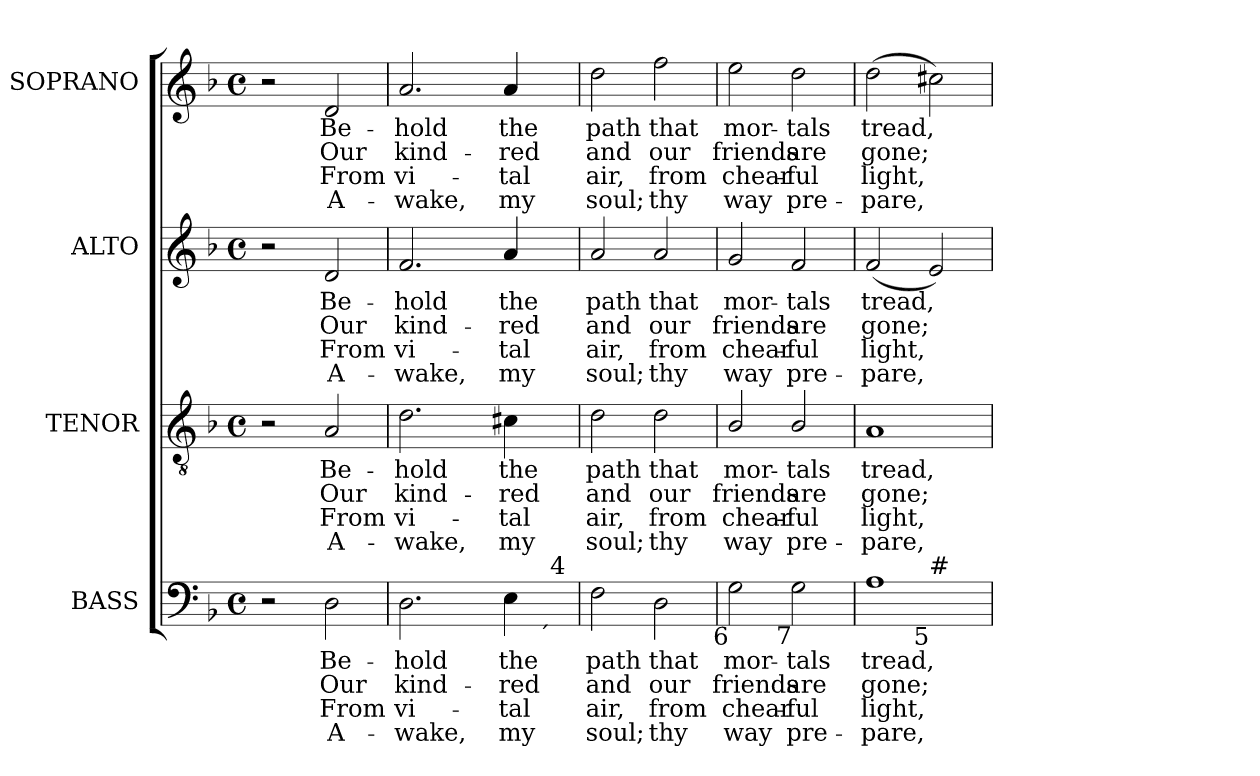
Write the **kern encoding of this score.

**kern	**text	**text	**text	**text	**kern	**text	**text	**text	**text	**kern	**text	**text	**text	**text	**kern	**text	**text	**text	**text
*part4	*part4	*part4	*part4	*part4	*part3	*part3	*part3	*part3	*part3	*part2	*part2	*part2	*part2	*part2	*part1	*part1	*part1	*part1	*part1
*staff4	*staff4	*staff4	*staff4	*staff4	*staff3	*staff3	*staff3	*staff3	*staff3	*staff2	*staff2	*staff2	*staff2	*staff2	*staff1	*staff1	*staff1	*staff1	*staff1
*I"BASS	*	*	*	*	*I"TENOR	*	*	*	*	*I"ALTO	*	*	*	*	*I"SOPRANO	*	*	*	*
*I'B.	*	*	*	*	*I'T.	*	*	*	*	*I'A.	*	*	*	*	*I'S.	*	*	*	*
!!LO:PB:g=z
*clefF4	*	*	*	*	*clefGv2	*	*	*	*	*clefG2	*	*	*	*	*clefG2	*	*	*	*
*	*	*	*	*	*ITrd7c12	*	*	*	*	*	*	*	*	*	*	*	*	*	*
*k[b-]	*	*	*	*	*k[b-]	*	*	*	*	*k[b-]	*	*	*	*	*k[b-]	*	*	*	*
*d:	*	*	*	*	*d:	*	*	*	*	*d:	*	*	*	*	*d:	*	*	*	*
*M4/4	*	*	*	*	*M4/4	*	*	*	*	*M4/4	*	*	*	*	*M4/4	*	*	*	*
*met(c)	*	*	*	*	*met(c)	*	*	*	*	*met(c)	*	*	*	*	*met(c)	*	*	*	*
=1	=1	=1	=1	=1	=1	=1	=1	=1	=1	=1	=1	=1	=1	=1	=1	=1	=1	=1	=1
2r	.	.	.	.	2r	.	.	.	.	2r	.	.	.	.	2r	.	.	.	.
!	!LO:LY:b:color=#000000	!LO:LY:b:color=#000000	!LO:LY:b:color=#000000	!LO:LY:b:color=#000000	!	!	!	!	!	!	!	!	!	!	!	!	!	!	!
!	!	!	!	!	!	!LO:LY:b:color=#000000	!LO:LY:b:color=#000000	!LO:LY:b:color=#000000	!LO:LY:b:color=#000000	!	!	!	!	!	!	!	!	!	!
!	!	!	!	!	!	!	!	!	!	!	!LO:LY:b:color=#000000	!LO:LY:b:color=#000000	!LO:LY:b:color=#000000	!LO:LY:b:color=#000000	!	!	!	!	!
!	!	!	!	!	!	!	!	!	!	!	!	!	!	!	!	!LO:LY:b:color=#000000	!LO:LY:b:color=#000000	!LO:LY:b:color=#000000	!LO:LY:b:color=#000000
2Di\	Be-	Our	From	A-	2AAi/	Be-	Our	From	A-	2di/	Be-	Our	From	A-	2di/	Be-	Our	From	A-
=2	=2	=2	=2	=2	=2	=2	=2	=2	=2	=2	=2	=2	=2	=2	=2	=2	=2	=2	=2
!	!LO:LY:b:color=#000000	!LO:LY:b:color=#000000	!LO:LY:b:color=#000000	!LO:LY:b:color=#000000	!	!	!	!	!	!	!	!	!	!	!	!	!	!	!
!	!	!	!	!	!	!LO:LY:b:color=#000000	!LO:LY:b:color=#000000	!LO:LY:b:color=#000000	!LO:LY:b:color=#000000	!	!	!	!	!	!	!	!	!	!
!	!	!	!	!	!	!	!	!	!	!	!LO:LY:b:color=#000000	!LO:LY:b:color=#000000	!LO:LY:b:color=#000000	!LO:LY:b:color=#000000	!	!	!	!	!
!	!	!	!	!	!	!	!	!	!	!	!	!	!	!	!	!LO:LY:b:color=#000000	!LO:LY:b:color=#000000	!LO:LY:b:color=#000000	!LO:LY:b:color=#000000
*^	*	*	*	*	*	*	*	*	*	*	*	*	*	*	*	*	*	*	*
2.Di\	2ryy	-hold	kind-	-vi-	-wake,	2.Di\	-hold	kind-	-vi-	-wake,	2.fi/	-hold	kind-	-vi-	-wake,	2.ai/	-hold	kind-	-vi-	-wake,
.	4ryy	.	.	.	.	.	.	.	.	.	.	.	.	.	.	.	.	.	.	.
!	!	!LO:LY:b:color=#000000	!LO:LY:b:color=#000000	!LO:LY:b:color=#000000	!LO:LY:b:color=#000000	!	!	!	!	!	!	!	!	!	!	!	!	!	!	!
!	!	!	!	!	!	!	!LO:LY:b:color=#000000	!LO:LY:b:color=#000000	!LO:LY:b:color=#000000	!LO:LY:b:color=#000000	!	!	!	!	!	!	!	!	!	!
!	!	!	!	!	!	!	!	!	!	!	!	!LO:LY:b:color=#000000	!LO:LY:b:color=#000000	!LO:LY:b:color=#000000	!LO:LY:b:color=#000000	!	!	!	!	!
!	!	!	!	!	!	!	!	!	!	!	!	!	!	!	!	!	!LO:LY:b:color=#000000	!LO:LY:b:color=#000000	!LO:LY:b:color=#000000	!LO:LY:b:color=#000000
4Ei\	16ryy	the	-red	tal	my	4C#Xi\	the	-red	tal	my	4ai/	the	-red	tal	my	4ai/	the	-red	tal	my
.	32ryy	.	.	.	.	.	.	.	.	.	.	.	.	.	.	.	.	.	.	.
.	64ryy	.	.	.	.	.	.	.	.	.	.	.	.	.	.	.	.	.	.	.
.	128ryy	.	.	.	.	.	.	.	.	.	.	.	.	.	.	.	.	.	.	.
.	256ryy	.	.	.	.	.	.	.	.	.	.	.	.	.	.	.	.	.	.	.
.	1024ryy	.	.	.	.	.	.	.	.	.	.	.	.	.	.	.	.	.	.	.
!	!LO:TX:b:rj:t=´	!	!	!	!	!	!	!	!	!	!	!	!	!	!	!	!	!	!	!
!	!LO:TX:t=4	!	!	!	!	!	!	!	!	!	!	!	!	!	!	!	!	!	!	!
.	8ryy	.	.	.	.	.	.	.	.	.	.	.	.	.	.	.	.	.	.	.
.	512.ryy	.	.	.	.	.	.	.	.	.	.	.	.	.	.	.	.	.	.	.
*v	*v	*	*	*	*	*	*	*	*	*	*	*	*	*	*	*	*	*	*	*
=3	=3	=3	=3	=3	=3	=3	=3	=3	=3	=3	=3	=3	=3	=3	=3	=3	=3	=3	=3
*^	*	*	*	*	*	*	*	*	*	*	*	*	*	*	*	*	*	*	*
!	!	!LO:LY:b:color=#000000	!LO:LY:b:color=#000000	!LO:LY:b:color=#000000	!LO:LY:b:color=#000000	!	!	!	!	!	!	!	!	!	!	!	!	!	!	!
*v	*v	*	*	*	*	*	*	*	*	*	*	*	*	*	*	*	*	*	*	*
*^	*	*	*	*	*	*	*	*	*	*	*	*	*	*	*	*	*	*	*
!	!	!	!	!	!	!	!LO:LY:b:color=#000000	!LO:LY:b:color=#000000	!LO:LY:b:color=#000000	!LO:LY:b:color=#000000	!	!	!	!	!	!	!	!	!	!
*v	*v	*	*	*	*	*	*	*	*	*	*	*	*	*	*	*	*	*	*	*
*^	*	*	*	*	*	*	*	*	*	*	*	*	*	*	*	*	*	*	*
!	!	!	!	!	!	!	!	!	!	!	!	!LO:LY:b:color=#000000	!LO:LY:b:color=#000000	!LO:LY:b:color=#000000	!LO:LY:b:color=#000000	!	!	!	!	!
*v	*v	*	*	*	*	*	*	*	*	*	*	*	*	*	*	*	*	*	*	*
*^	*	*	*	*	*	*	*	*	*	*	*	*	*	*	*	*	*	*	*
!LO:TX:b:rj:t=6	!	!	!	!	!	!	!	!	!	!	!	!	!	!	!	!	!	!	!	!
!	!	!	!	!	!	!	!	!	!	!	!	!	!	!	!	!	!LO:LY:b:color=#000000	!LO:LY:b:color=#000000	!LO:LY:b:color=#000000	!LO:LY:b:color=#000000
*v	*v	*	*	*	*	*	*	*	*	*	*	*	*	*	*	*	*	*	*	*
2Fi\	path	and	air,	soul;	2Di\	path	and	air,	soul;	2ai/	path	and	air,	soul;	2ddi\	path	and	air,	soul;
!	!LO:LY:b:color=#000000	!LO:LY:b:color=#000000	!LO:LY:b:color=#000000	!LO:LY:b:color=#000000	!	!	!	!	!	!	!	!	!	!	!	!	!	!	!
!	!	!	!	!	!	!LO:LY:b:color=#000000	!LO:LY:b:color=#000000	!LO:LY:b:color=#000000	!LO:LY:b:color=#000000	!	!	!	!	!	!	!	!	!	!
!	!	!	!	!	!	!	!	!	!	!	!LO:LY:b:color=#000000	!LO:LY:b:color=#000000	!LO:LY:b:color=#000000	!LO:LY:b:color=#000000	!	!	!	!	!
!	!	!	!	!	!	!	!	!	!	!	!	!	!	!	!	!LO:LY:b:color=#000000	!LO:LY:b:color=#000000	!LO:LY:b:color=#000000	!LO:LY:b:color=#000000
2Di\	that	our	from	thy	2Di\	that	our	from	thy	2ai/	that	our	from	thy	2ffi\	that	our	from	thy
=4	=4	=4	=4	=4	=4	=4	=4	=4	=4	=4	=4	=4	=4	=4	=4	=4	=4	=4	=4
!	!LO:LY:b:color=#000000	!LO:LY:b:color=#000000	!LO:LY:b:color=#000000	!LO:LY:b:color=#000000	!	!	!	!	!	!	!	!	!	!	!	!	!	!	!
!	!	!	!	!	!	!LO:LY:b:color=#000000	!LO:LY:b:color=#000000	!LO:LY:b:color=#000000	!LO:LY:b:color=#000000	!	!	!	!	!	!	!	!	!	!
!	!	!	!	!	!	!	!	!	!	!	!LO:LY:b:color=#000000	!LO:LY:b:color=#000000	!LO:LY:b:color=#000000	!LO:LY:b:color=#000000	!	!	!	!	!
!LO:TX:b:rj:t=6	!	!	!	!	!	!	!	!	!	!	!	!	!	!	!	!	!	!	!
!	!	!	!	!	!	!	!	!	!	!	!	!	!	!	!	!LO:LY:b:color=#000000	!LO:LY:b:color=#000000	!LO:LY:b:color=#000000	!LO:LY:b:color=#000000
2Gi\	mor-	friends	chear-	-way	2BB-i/	mor-	friends	chear-	-way	2gi/	mor-	friends	chear-	-way	2eei\	mor-	friends	chear-	-way
!	!LO:LY:b:color=#000000	!LO:LY:b:color=#000000	!LO:LY:b:color=#000000	!LO:LY:b:color=#000000	!	!	!	!	!	!	!	!	!	!	!	!	!	!	!
!	!	!	!	!	!	!LO:LY:b:color=#000000	!LO:LY:b:color=#000000	!LO:LY:b:color=#000000	!LO:LY:b:color=#000000	!	!	!	!	!	!	!	!	!	!
!	!	!	!	!	!	!	!	!	!	!	!LO:LY:b:color=#000000	!LO:LY:b:color=#000000	!LO:LY:b:color=#000000	!LO:LY:b:color=#000000	!	!	!	!	!
!LO:TX:b:rj:t=7	!	!	!	!	!	!	!	!	!	!	!	!	!	!	!	!	!	!	!
!	!	!	!	!	!	!	!	!	!	!	!	!	!	!	!	!LO:LY:b:color=#000000	!LO:LY:b:color=#000000	!LO:LY:b:color=#000000	!LO:LY:b:color=#000000
2Gi\	-tals	are	ful	pre-	2BB-i/	-tals	are	ful	pre-	2fi/	-tals	are	ful	pre-	2ddi\	-tals	are	ful	pre-
=5	=5	=5	=5	=5	=5	=5	=5	=5	=5	=5	=5	=5	=5	=5	=5	=5	=5	=5	=5
!	!LO:LY:b:color=#000000	!LO:LY:b:color=#000000	!LO:LY:b:color=#000000	!LO:LY:b:color=#000000	!	!	!	!	!	!	!	!	!	!	!	!	!	!	!
!	!	!	!	!	!	!LO:LY:b:color=#000000	!LO:LY:b:color=#000000	!LO:LY:b:color=#000000	!LO:LY:b:color=#000000	!	!	!	!	!	!	!	!	!	!
!	!	!	!	!	!	!	!	!	!	!	!LO:LY:b:color=#000000	!LO:LY:b:color=#000000	!LO:LY:b:color=#000000	!LO:LY:b:color=#000000	!	!	!	!	!
!LO:TX:b:rj:t=6	!	!	!	!	!	!	!	!	!	!	!	!	!	!	!	!	!	!	!
!LO:TX:t=4	!	!	!	!	!	!	!	!	!	!	!	!	!	!	!	!	!	!	!
!	!	!	!	!	!	!	!	!	!	!	!	!	!	!	!	!LO:LY:b:color=#000000	!LO:LY:b:color=#000000	!LO:LY:b:color=#000000	!LO:LY:b:color=#000000
*^	*	*	*	*	*	*	*	*	*	*	*	*	*	*	*	*	*	*	*
1Ai	2ryy	tread,	gone;	-light,	pare,	1AAi	tread,	gone;	-light,	pare,	(2fi/	tread,	gone;	-light,	pare,	(2ddi\	tread,	gone;	-light,	pare,
!	!LO:TX:b:rj:t=5	!	!	!	!	!	!	!	!	!	!	!	!	!	!	!	!	!	!	!
!	!LO:TX:t=#	!	!	!	!	!	!	!	!	!	!	!	!	!	!	!	!	!	!	!
.	2ryy	.	.	.	.	.	.	.	.	.	2ei/)	.	.	.	.	2cc#Xi\)	.	.	.	.
*v	*v	*	*	*	*	*	*	*	*	*	*	*	*	*	*	*	*	*	*	*
=	=	=	=	=	=	=	=	=	=	=	=	=	=	=	=	=	=	=	=
*-	*-	*-	*-	*-	*-	*-	*-	*-	*-	*-	*-	*-	*-	*-	*-	*-	*-	*-	*-
